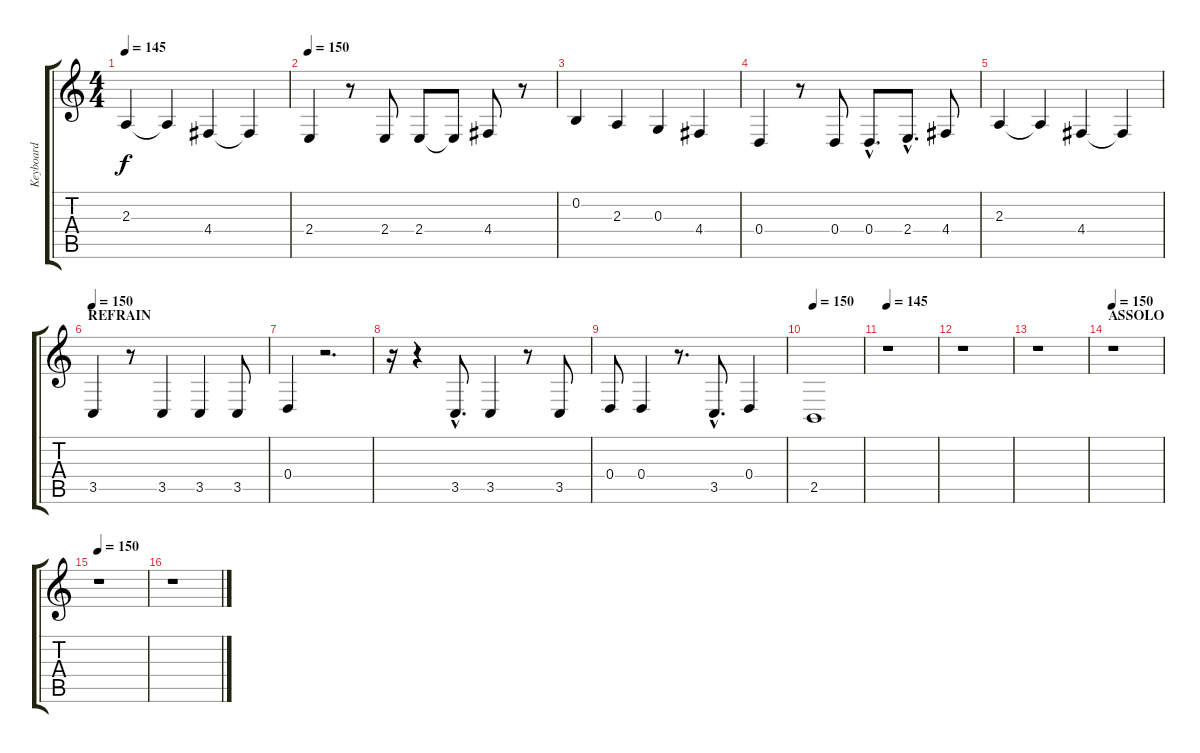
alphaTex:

\track ("Keyboard" "Keyboard") {instrument pad4choir}
\staff {score tabs}
\tuning (E4 B3 G3 D3 A2 E2) {hide}
\ts (4 4)
\tempo 145
\clef g2
\ks c
2.3.4{dy f} 2.3{t}.4 4.4.4 4.4{t}.4 |
\tempo 150
2.4.4{volume 14} r.8 2.4.8 2.4.8 2.4{t}.8 4.4.8 r.8 |
0.2.4 2.3.4 0.3.4 4.4.4 |
0.4.4 r.8 0.4.8 0.4{hac}.8{d} 2.4{hac}.8{d} 4.4.8 |
2.3.4 2.3{t}.4 4.4.4 4.4{t}.4 |
\section ("" "REFRAIN")
\tempo 150
3.5.4{volume 15} r.8 3.5.4 3.5.4 3.5.8 |
0.4.4 r.2{d} |
r.16 r.4 3.5{hac}.8{d} 3.5.4 r.8 3.5.8 |
0.4.8 0.4.4 r.8{d} 3.5{hac}.8{d} 0.4.4 |
\tempo 150
2.5.1 |
\tempo 145
r.1{volume 12} |
r.1 |
r.1 |
\section ("" "ASSOLO")
\tempo 150
r.1 |
\tempo 150
r.1 |
r.1
